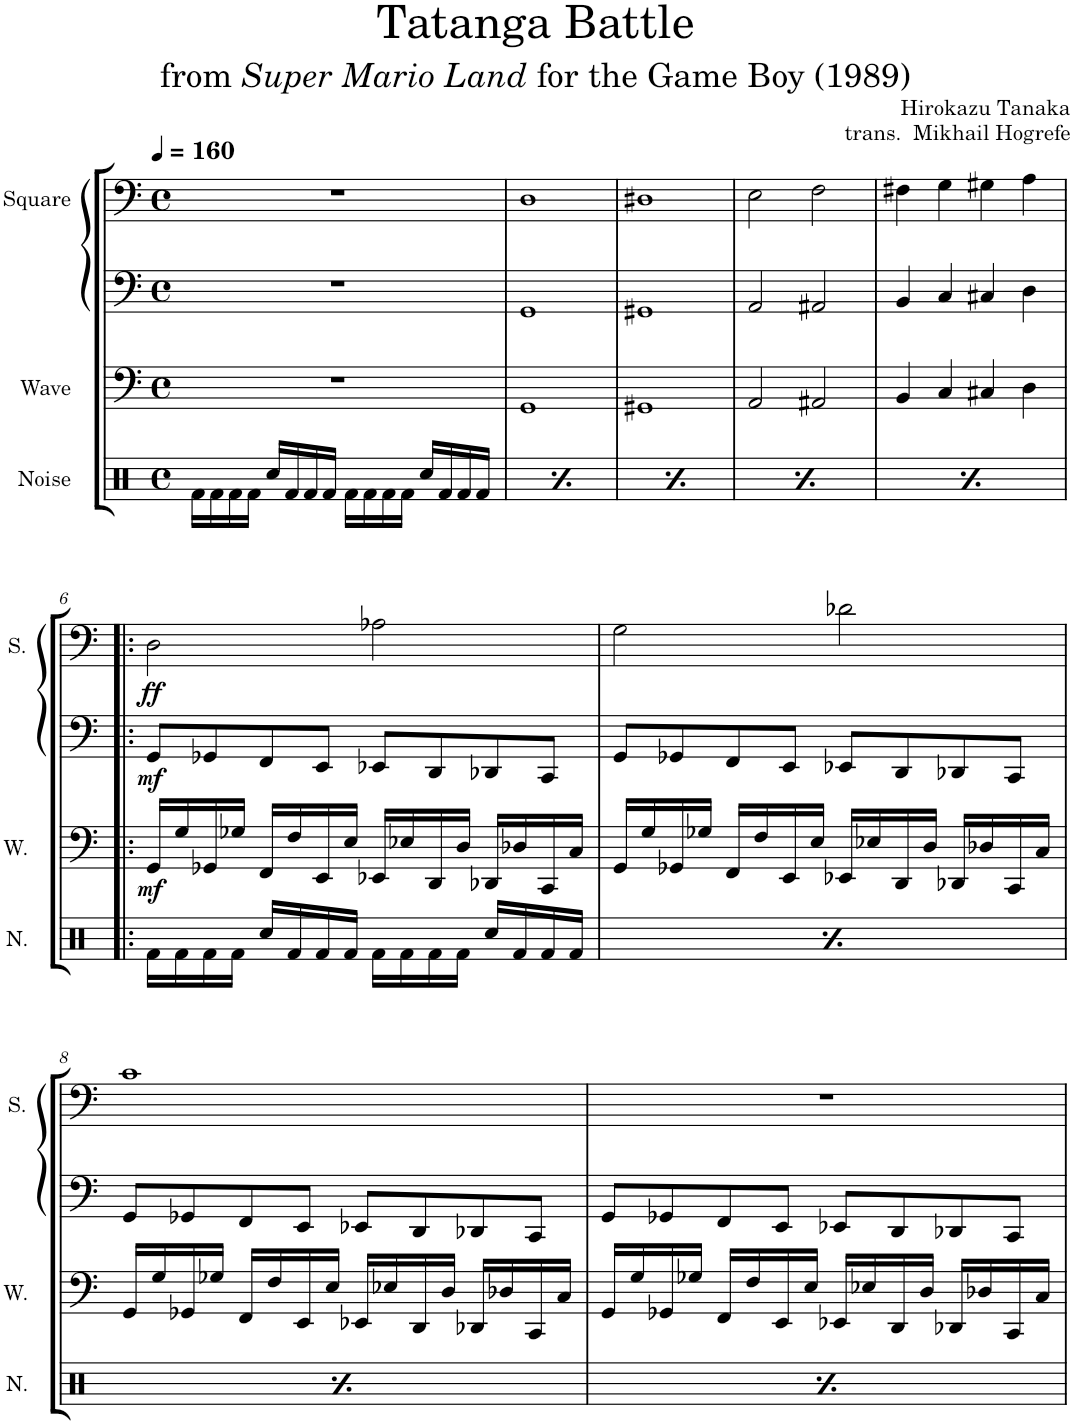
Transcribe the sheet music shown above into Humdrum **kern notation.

**kern	**kern	**dynam	**kern	**dynam	**kern	**dynam
*part4	*part3	*part3	*part2	*part2	*part1	*part1
*staff4	*staff3	*staff3	*staff2	*staff2	*staff1	*staff1
*I"Noise	*I"Wave	*	*I"Square Synthesizer	*	*I"Square	*
*I'N.	*I'W.	*	*	*	*I'S.	*
*clefX	*clefF4	*	*clefF4	*	*clefF4	*
*k[]	*k[]	*	*k[]	*	*k[]	*
*M4/4	*M4/4	*	*M4/4	*	*M4/4	*
*met(c)	*met(c)	*	*met(c)	*	*met(c)	*
*MM160	*MM160	*	*MM160	*	*MM160	*
=1	=1	=1	=1	=1	=1	=1
16Rf\LL	1r	.	1r	.	1r	.
16Rf\	.	.	.	.	.	.
16Rf\	.	.	.	.	.	.
16Rf\JJ	.	.	.	.	.	.
16Rcc/LL	.	.	.	.	.	.
16Rf/	.	.	.	.	.	.
16Rf/	.	.	.	.	.	.
16Rf/JJ	.	.	.	.	.	.
16Rf\LL	.	.	.	.	.	.
16Rf\	.	.	.	.	.	.
16Rf\	.	.	.	.	.	.
16Rf\JJ	.	.	.	.	.	.
16Rcc/LL	.	.	.	.	.	.
16Rf/	.	.	.	.	.	.
16Rf/	.	.	.	.	.	.
16Rf/JJ	.	.	.	.	.	.
=2	=2	=2	=2	=2	=2	=2
16Rf\LL	1GG	.	1GG	.	1D	.
16Rf\	.	.	.	.	.	.
16Rf\	.	.	.	.	.	.
16Rf\JJ	.	.	.	.	.	.
16Rcc/LL	.	.	.	.	.	.
16Rf/	.	.	.	.	.	.
16Rf/	.	.	.	.	.	.
16Rf/JJ	.	.	.	.	.	.
16Rf\LL	.	.	.	.	.	.
16Rf\	.	.	.	.	.	.
16Rf\	.	.	.	.	.	.
16Rf\JJ	.	.	.	.	.	.
16Rcc/LL	.	.	.	.	.	.
16Rf/	.	.	.	.	.	.
16Rf/	.	.	.	.	.	.
16Rf/JJ	.	.	.	.	.	.
=3	=3	=3	=3	=3	=3	=3
16Rf\LL	1GG#X	.	1GG#X	.	1D#X	.
16Rf\	.	.	.	.	.	.
16Rf\	.	.	.	.	.	.
16Rf\JJ	.	.	.	.	.	.
16Rcc/LL	.	.	.	.	.	.
16Rf/	.	.	.	.	.	.
16Rf/	.	.	.	.	.	.
16Rf/JJ	.	.	.	.	.	.
16Rf\LL	.	.	.	.	.	.
16Rf\	.	.	.	.	.	.
16Rf\	.	.	.	.	.	.
16Rf\JJ	.	.	.	.	.	.
16Rcc/LL	.	.	.	.	.	.
16Rf/	.	.	.	.	.	.
16Rf/	.	.	.	.	.	.
16Rf/JJ	.	.	.	.	.	.
=4	=4	=4	=4	=4	=4	=4
16Rf\LL	2AA/	.	2AA/	.	2E\	.
16Rf\	.	.	.	.	.	.
16Rf\	.	.	.	.	.	.
16Rf\JJ	.	.	.	.	.	.
16Rcc/LL	.	.	.	.	.	.
16Rf/	.	.	.	.	.	.
16Rf/	.	.	.	.	.	.
16Rf/JJ	.	.	.	.	.	.
16Rf\LL	2AA#X/	.	2AA#X/	.	2F\	.
16Rf\	.	.	.	.	.	.
16Rf\	.	.	.	.	.	.
16Rf\JJ	.	.	.	.	.	.
16Rcc/LL	.	.	.	.	.	.
16Rf/	.	.	.	.	.	.
16Rf/	.	.	.	.	.	.
16Rf/JJ	.	.	.	.	.	.
=5	=5	=5	=5	=5	=5	=5
16Rf\LL	4BB/	.	4BB/	.	4F#X\	.
16Rf\	.	.	.	.	.	.
16Rf\	.	.	.	.	.	.
16Rf\JJ	.	.	.	.	.	.
16Rcc/LL	4C/	.	4C/	.	4G\	.
16Rf/	.	.	.	.	.	.
16Rf/	.	.	.	.	.	.
16Rf/JJ	.	.	.	.	.	.
16Rf\LL	4C#X/	.	4C#X/	.	4G#X\	.
16Rf\	.	.	.	.	.	.
16Rf\	.	.	.	.	.	.
16Rf\JJ	.	.	.	.	.	.
16Rcc/LL	4D\	.	4D\	.	4A\	.
16Rf/	.	.	.	.	.	.
16Rf/	.	.	.	.	.	.
16Rf/JJ	.	.	.	.	.	.
!!LO:LB:g=z
=6!|:	=6!|:	=6!|:	=6!|:	=6!|:	=6!|:	=6!|:
!	!	!LO:DY:b	!	!LO:DY:b	!	!LO:DY:b
16Rf\LL	16GG/LL	mf	8GG/L	mf	2D\	ff
16Rf\	16G/	.	.	.	.	.
16Rf\	16GG-X/	.	8GG-X/	.	.	.
16Rf\JJ	16G-X/JJ	.	.	.	.	.
16Rcc/LL	16FF/LL	.	8FF/	.	.	.
16Rf/	16F/	.	.	.	.	.
16Rf/	16EE/	.	8EE/J	.	.	.
16Rf/JJ	16E/JJ	.	.	.	.	.
16Rf\LL	16EE-X/LL	.	8EE-X/L	.	2A-X\	.
16Rf\	16E-X/	.	.	.	.	.
16Rf\	16DD/	.	8DD/	.	.	.
16Rf\JJ	16D/JJ	.	.	.	.	.
16Rcc/LL	16DD-X/LL	.	8DD-X/	.	.	.
16Rf/	16D-X/	.	.	.	.	.
16Rf/	16CC/	.	8CC/J	.	.	.
16Rf/JJ	16C/JJ	.	.	.	.	.
=7	=7	=7	=7	=7	=7	=7
16Rf\LL	16GG/LL	.	8GG/L	.	2G\	.
16Rf\	16G/	.	.	.	.	.
16Rf\	16GG-X/	.	8GG-X/	.	.	.
16Rf\JJ	16G-X/JJ	.	.	.	.	.
16Rcc/LL	16FF/LL	.	8FF/	.	.	.
16Rf/	16F/	.	.	.	.	.
16Rf/	16EE/	.	8EE/J	.	.	.
16Rf/JJ	16E/JJ	.	.	.	.	.
16Rf\LL	16EE-X/LL	.	8EE-X/L	.	2d-X\	.
16Rf\	16E-X/	.	.	.	.	.
16Rf\	16DD/	.	8DD/	.	.	.
16Rf\JJ	16D/JJ	.	.	.	.	.
16Rcc/LL	16DD-X/LL	.	8DD-X/	.	.	.
16Rf/	16D-X/	.	.	.	.	.
16Rf/	16CC/	.	8CC/J	.	.	.
16Rf/JJ	16C/JJ	.	.	.	.	.
!!LO:LB:g=z
=8	=8	=8	=8	=8	=8	=8
16Rf\LL	16GG/LL	.	8GG/L	.	1c	.
16Rf\	16G/	.	.	.	.	.
16Rf\	16GG-X/	.	8GG-X/	.	.	.
16Rf\JJ	16G-X/JJ	.	.	.	.	.
16Rcc/LL	16FF/LL	.	8FF/	.	.	.
16Rf/	16F/	.	.	.	.	.
16Rf/	16EE/	.	8EE/J	.	.	.
16Rf/JJ	16E/JJ	.	.	.	.	.
16Rf\LL	16EE-X/LL	.	8EE-X/L	.	.	.
16Rf\	16E-X/	.	.	.	.	.
16Rf\	16DD/	.	8DD/	.	.	.
16Rf\JJ	16D/JJ	.	.	.	.	.
16Rcc/LL	16DD-X/LL	.	8DD-X/	.	.	.
16Rf/	16D-X/	.	.	.	.	.
16Rf/	16CC/	.	8CC/J	.	.	.
16Rf/JJ	16C/JJ	.	.	.	.	.
=9	=9	=9	=9	=9	=9	=9
16Rf\LL	16GG/LL	.	8GG/L	.	1r	.
16Rf\	16G/	.	.	.	.	.
16Rf\	16GG-X/	.	8GG-X/	.	.	.
16Rf\JJ	16G-X/JJ	.	.	.	.	.
16Rcc/LL	16FF/LL	.	8FF/	.	.	.
16Rf/	16F/	.	.	.	.	.
16Rf/	16EE/	.	8EE/J	.	.	.
16Rf/JJ	16E/JJ	.	.	.	.	.
16Rf\LL	16EE-X/LL	.	8EE-X/L	.	.	.
16Rf\	16E-X/	.	.	.	.	.
16Rf\	16DD/	.	8DD/	.	.	.
16Rf\JJ	16D/JJ	.	.	.	.	.
16Rcc/LL	16DD-X/LL	.	8DD-X/	.	.	.
16Rf/	16D-X/	.	.	.	.	.
16Rf/	16CC/	.	8CC/J	.	.	.
16Rf/JJ	16C/JJ	.	.	.	.	.
=	=	=	=	=	=	=
*-	*-	*-	*-	*-	*-	*-
